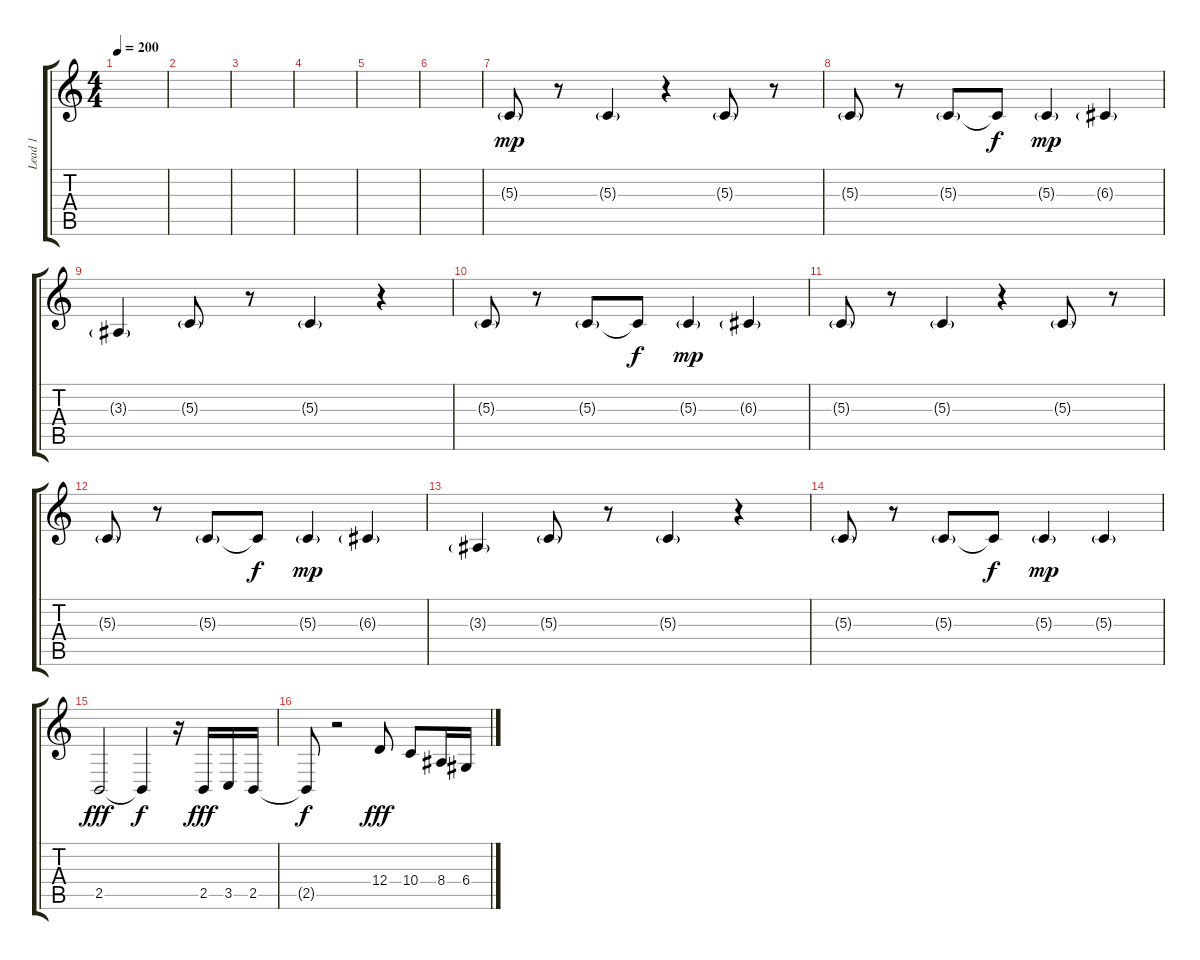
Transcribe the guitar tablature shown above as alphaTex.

\track ("Lead 1" "Lead 1") {instrument lead2sawtooth}
\staff {score tabs}
\tuning (E4 B3 G3 D3 A2 E2) {hide}
\ts (4 4)
\tempo 200
\clef g2
\ks c
|
|
|
|
|
|
5.3{g}.8{dy mp instrument lead2sawtooth} r.8 5.3{g}.4 r.4 5.3{g}.8 r.8 |
5.3{g}.8 r.8 5.3{g}.8 5.3{t}.8{dy f} 5.3{g}.4{dy mp} 6.3{g}.4 |
3.3{g}.4 5.3{g}.8 r.8 5.3{g}.4 r.4 |
5.3{g}.8 r.8 5.3{g}.8 5.3{t}.8{dy f} 5.3{g}.4{dy mp} 6.3{g}.4 |
5.3{g}.8 r.8 5.3{g}.4 r.4 5.3{g}.8 r.8 |
5.3{g}.8 r.8 5.3{g}.8 5.3{t}.8{dy f} 5.3{g}.4{dy mp} 6.3{g}.4 |
3.3{g}.4 5.3{g}.8 r.8 5.3{g}.4 r.4 |
5.3{g}.8 r.8 5.3{g}.8 5.3{t}.8{dy f} 5.3{g}.4{dy mp} 5.3{g}.4 |
2.5.2{dy fff instrument panflute} 2.5{t}.4{dy f} r.16 2.5.16{dy fff} 3.5.16 2.5.16 |
2.5{t}.8{dy f} r.2 12.4.8{dy fff} 10.4.8 8.4.16 6.4.16
